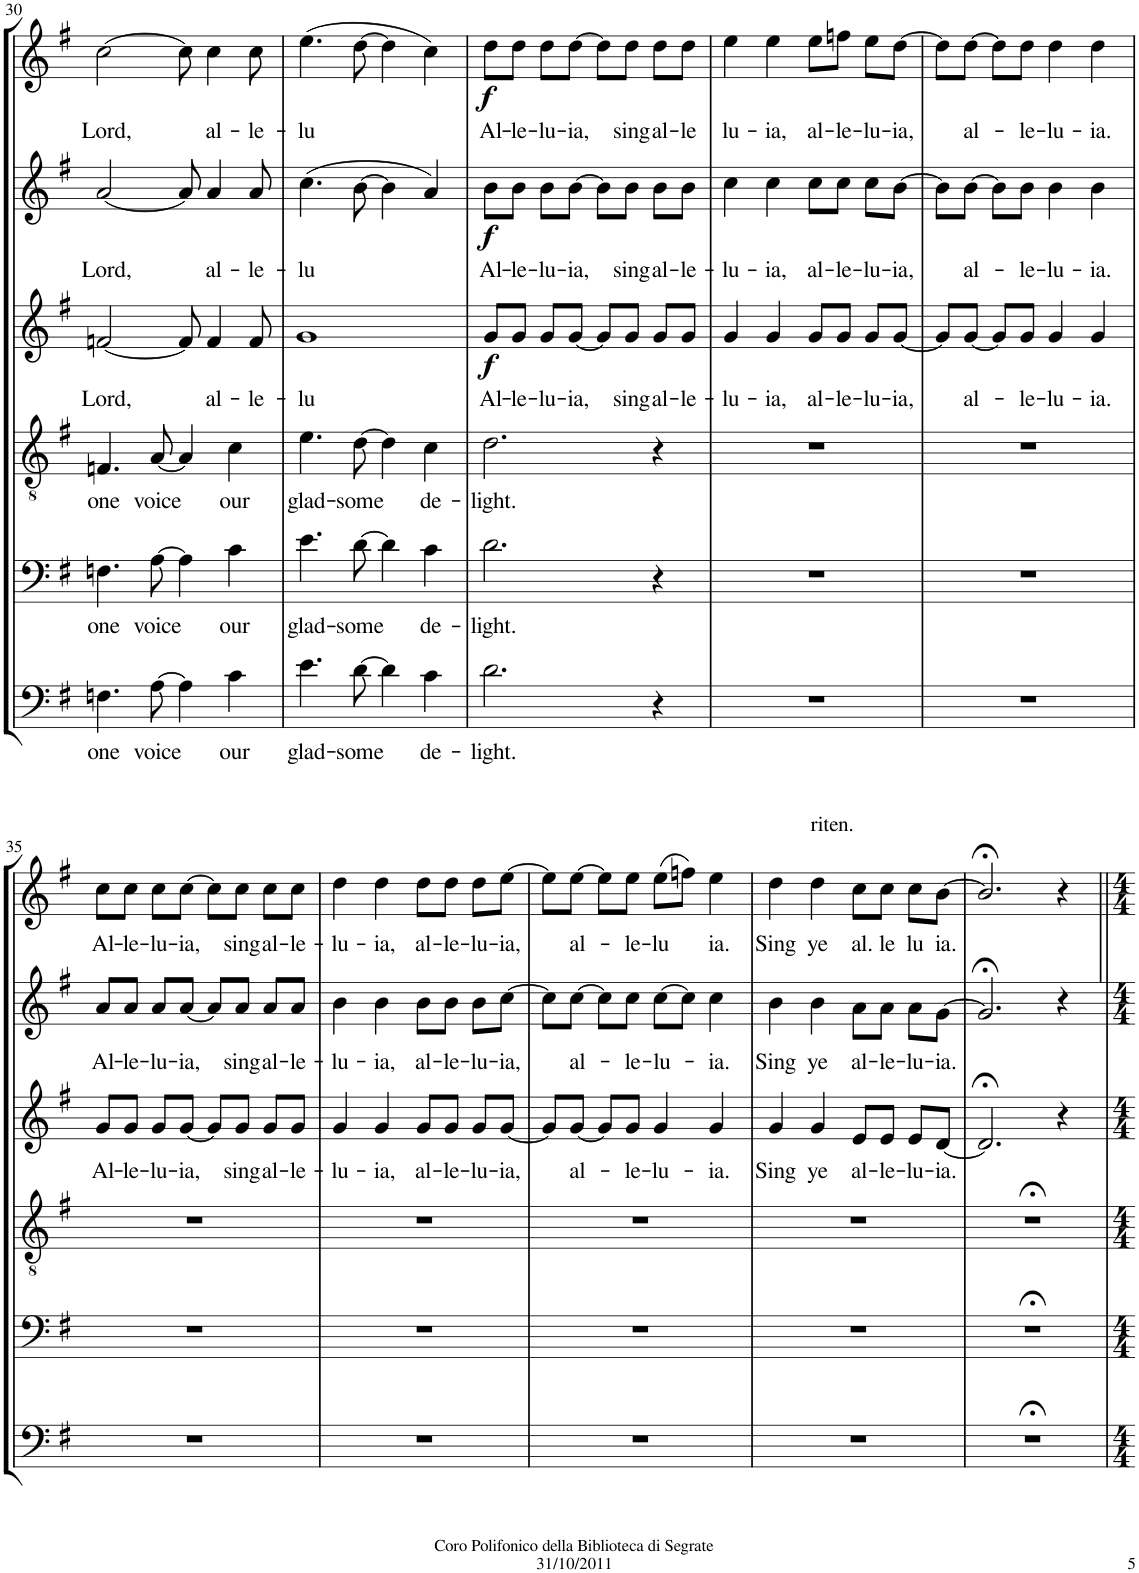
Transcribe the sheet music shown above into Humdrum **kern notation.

**kern	**text	**kern	**text	**kern	**text	**kern	**text	**dynam	**kern	**text	**dynam	**kern	**text	**dynam
*part6	*part6	*part5	*part5	*part4	*part4	*part3	*part3	*part3	*part2	*part2	*part2	*part1	*part1	*part1
*staff6	*staff6	*staff5	*staff5	*staff4	*staff4	*staff3	*staff3	*staff3	*staff2	*staff2	*staff2	*staff1	*staff1	*staff1
*I"Bassi I	*	*I"Bassi II	*	*I"Tenori	*	*I"Contralti	*	*	*I"Soprani I	*	*	*I"Soprani II	*	*
!!LO:PB:g=z
*clefF4	*	*clefF4	*	*clefGv2	*	*clefG2	*	*	*clefG2	*	*	*clefG2	*	*
*	*	*	*	*	*	*	*	*	*Trd1c2	*	*	*Trd1c2	*	*
*k[f#]	*	*k[f#]	*	*k[f#]	*	*k[f#]	*	*	*k[f#]	*	*	*k[f#]	*	*
*G:	*	*G:	*	*G:	*	*G:	*	*	*G:	*	*	*G:	*	*
*M2/2	*	*M2/2	*	*M2/2	*	*M2/2	*	*	*M2/2	*	*	*M2/2	*	*
*met(c|)	*	*met(c|)	*	*met(c|)	*	*met(c|)	*	*	*met(c|)	*	*	*met(c|)	*	*
=30	=30	=30	=30	=30	=30	=30	=30	=30	=30	=30	=30	=30	=30	=30
!	!LO:LY:b	!	!LO:LY:b	!	!LO:LY:b	!	!LO:LY:b	!	!	!LO:LY:b	!	!	!LO:LY:b	!
4.Fn\	one	4.Fn\	one	4.Fn/	one	[2fn/	Lord,	.	[2a/	Lord,	.	[2cc\	Lord,	.
!	!LO:LY:b	!	!LO:LY:b	!	!LO:LY:b	!	!	!	!	!	!	!	!	!
[8A\	voice	[8A\	voice	[8A/	voice	.	.	.	.	.	.	.	.	.
4A\]	.	4A\]	.	4A/]	.	8f/]	.	.	8a/]	.	.	8cc\]	.	.
!	!	!	!	!	!	!	!LO:LY:b	!	!	!LO:LY:b	!	!	!LO:LY:b	!
.	.	.	.	.	.	4f/	al-	.	4a/	al-	.	4cc\	al-	.
!	!LO:LY:b	!	!LO:LY:b	!	!LO:LY:b	!	!	!	!	!	!	!	!	!
4c\	our	4c\	our	4c\	our	.	.	.	.	.	.	.	.	.
!	!	!	!	!	!	!	!LO:LY:b	!	!	!LO:LY:b	!	!	!LO:LY:b	!
.	.	.	.	.	.	8f/	-le-	.	8a/	-le-	.	8cc\	-le-	.
=31	=31	=31	=31	=31	=31	=31	=31	=31	=31	=31	=31	=31	=31	=31
!	!LO:LY:b	!	!LO:LY:b	!	!LO:LY:b	!	!LO:LY:b	!	!	!LO:LY:b	!	!	!LO:LY:b	!
4.e\	glad-	4.e\	glad-	4.e\	glad-	1g	-lu	.	(4.cc\	-lu	.	(4.ee\	-lu	.
!	!LO:LY:b	!	!LO:LY:b	!	!LO:LY:b	!	!	!	!	!	!	!	!	!
[8d\	-some	[8d\	-some	[8d\	-some	.	.	.	[8b\	.	.	[8dd\	.	.
4d\]	.	4d\]	.	4d\]	.	.	.	.	4b\]	.	.	4dd\]	.	.
!	!LO:LY:b	!	!LO:LY:b	!	!LO:LY:b	!	!	!	!	!	!	!	!	!
4c\	de-	4c\	de-	4c\	de-	.	.	.	4a/)	.	.	4cc\)	.	.
=32	=32	=32	=32	=32	=32	=32	=32	=32	=32	=32	=32	=32	=32	=32
!	!LO:LY:b	!	!LO:LY:b	!	!LO:LY:b	!	!LO:LY:b	!LO:DY:b	!	!LO:LY:b	!LO:DY:b	!	!LO:LY:b	!LO:DY:b
2.d\	-light.	2.d\	-light.	2.d\	-light.	8g/L	Al-	f	8b\L	Al-	f	8dd\L	Al-	f
!	!	!	!	!	!	!	!LO:LY:b	!	!	!LO:LY:b	!	!	!LO:LY:b	!
.	.	.	.	.	.	8g/J	-le-	.	8b\J	-le-	.	8dd\J	-le-	.
!	!	!	!	!	!	!	!LO:LY:b	!	!	!LO:LY:b	!	!	!LO:LY:b	!
.	.	.	.	.	.	8g/L	-lu-	.	8b\L	-lu-	.	8dd\L	-lu-	.
!	!	!	!	!	!	!	!LO:LY:b	!	!	!LO:LY:b	!	!	!LO:LY:b	!
.	.	.	.	.	.	[8g/J	-ia,	.	[8b\J	-ia,	.	[8dd\J	-ia,	.
.	.	.	.	.	.	8g/L]	.	.	8b\L]	.	.	8dd\L]	.	.
!	!	!	!	!	!	!	!LO:LY:b	!	!	!LO:LY:b	!	!	!LO:LY:b	!
.	.	.	.	.	.	8g/J	sing	.	8b\J	sing	.	8dd\J	sing	.
!	!	!	!	!	!	!	!LO:LY:b	!	!	!LO:LY:b	!	!	!LO:LY:b	!
4r	.	4r	.	4r	.	8g/L	al-	.	8b\L	al-	.	8dd\L	al-	.
!	!	!	!	!	!	!	!LO:LY:b	!	!	!LO:LY:b	!	!	!LO:LY:b	!
.	.	.	.	.	.	8g/J	-le-	.	8b\J	-le-	.	8dd\J	-le	.
=33	=33	=33	=33	=33	=33	=33	=33	=33	=33	=33	=33	=33	=33	=33
!	!	!	!	!	!	!	!LO:LY:b	!	!	!LO:LY:b	!	!	!LO:LY:b	!
1r	.	1r	.	1r	.	4g/	-lu-	.	4cc\	-lu-	.	4ee\	lu-	.
!	!	!	!	!	!	!	!LO:LY:b	!	!	!LO:LY:b	!	!	!LO:LY:b	!
.	.	.	.	.	.	4g/	-ia,	.	4cc\	-ia,	.	4ee\	-ia,	.
!	!	!	!	!	!	!	!LO:LY:b	!	!	!LO:LY:b	!	!	!LO:LY:b	!
.	.	.	.	.	.	8g/L	al-	.	8cc\L	al-	.	8ee\L	al-	.
!	!	!	!	!	!	!	!LO:LY:b	!	!	!LO:LY:b	!	!	!LO:LY:b	!
.	.	.	.	.	.	8g/J	-le-	.	8cc\J	-le-	.	8ffn\J	-le-	.
!	!	!	!	!	!	!	!LO:LY:b	!	!	!LO:LY:b	!	!	!LO:LY:b	!
.	.	.	.	.	.	8g/L	-lu-	.	8cc\L	-lu-	.	8ee\L	-lu-	.
!	!	!	!	!	!	!	!LO:LY:b	!	!	!LO:LY:b	!	!	!LO:LY:b	!
.	.	.	.	.	.	[8g/J	-ia,	.	[8b\J	-ia,	.	[8dd\J	-ia,	.
=34	=34	=34	=34	=34	=34	=34	=34	=34	=34	=34	=34	=34	=34	=34
1r	.	1r	.	1r	.	8g/L]	.	.	8b\L]	.	.	8dd\L]	.	.
!	!	!	!	!	!	!	!LO:LY:b	!	!	!LO:LY:b	!	!	!LO:LY:b	!
.	.	.	.	.	.	[8g/J	al-	.	[8b\J	al-	.	[8dd\J	al-	.
.	.	.	.	.	.	8g/L]	.	.	8b\L]	.	.	8dd\L]	.	.
!	!	!	!	!	!	!	!LO:LY:b	!	!	!LO:LY:b	!	!	!LO:LY:b	!
.	.	.	.	.	.	8g/J	-le-	.	8b\J	-le-	.	8dd\J	le-	.
!	!	!	!	!	!	!	!LO:LY:b	!	!	!LO:LY:b	!	!	!LO:LY:b	!
.	.	.	.	.	.	4g/	-lu-	.	4b\	-lu-	.	4dd\	-lu-	.
!	!	!	!	!	!	!	!LO:LY:b	!	!	!LO:LY:b	!	!	!LO:LY:b	!
.	.	.	.	.	.	4g/	-ia.	.	4b\	-ia.	.	4dd\	-ia.	.
!!LO:LB:g=z
=35	=35	=35	=35	=35	=35	=35	=35	=35	=35	=35	=35	=35	=35	=35
!	!	!	!	!	!	!	!LO:LY:b	!	!	!LO:LY:b	!	!	!LO:LY:b	!
1r	.	1r	.	1r	.	8g/L	Al-	.	8a/L	Al-	.	8cc\L	Al-	.
!	!	!	!	!	!	!	!LO:LY:b	!	!	!LO:LY:b	!	!	!LO:LY:b	!
.	.	.	.	.	.	8g/J	-le-	.	8a/J	-le-	.	8cc\J	-le-	.
!	!	!	!	!	!	!	!LO:LY:b	!	!	!LO:LY:b	!	!	!LO:LY:b	!
.	.	.	.	.	.	8g/L	-lu-	.	8a/L	-lu-	.	8cc\L	-lu-	.
!	!	!	!	!	!	!	!LO:LY:b	!	!	!LO:LY:b	!	!	!LO:LY:b	!
.	.	.	.	.	.	[8g/J	-ia,	.	[8a/J	-ia,	.	[8cc\J	-ia,	.
.	.	.	.	.	.	8g/L]	.	.	8a/L]	.	.	8cc\L]	.	.
!	!	!	!	!	!	!	!LO:LY:b	!	!	!LO:LY:b	!	!	!LO:LY:b	!
.	.	.	.	.	.	8g/J	sing	.	8a/J	sing	.	8cc\J	sing	.
!	!	!	!	!	!	!	!LO:LY:b	!	!	!LO:LY:b	!	!	!LO:LY:b	!
.	.	.	.	.	.	8g/L	al-	.	8a/L	al-	.	8cc\L	al-	.
!	!	!	!	!	!	!	!LO:LY:b	!	!	!LO:LY:b	!	!	!LO:LY:b	!
.	.	.	.	.	.	8g/J	-le-	.	8a/J	-le-	.	8cc\J	-le-	.
=36	=36	=36	=36	=36	=36	=36	=36	=36	=36	=36	=36	=36	=36	=36
!	!	!	!	!	!	!	!LO:LY:b	!	!	!LO:LY:b	!	!	!LO:LY:b	!
1r	.	1r	.	1r	.	4g/	-lu-	.	4b\	-lu-	.	4dd\	-lu-	.
!	!	!	!	!	!	!	!LO:LY:b	!	!	!LO:LY:b	!	!	!LO:LY:b	!
.	.	.	.	.	.	4g/	-ia,	.	4b\	-ia,	.	4dd\	-ia,	.
!	!	!	!	!	!	!	!LO:LY:b	!	!	!LO:LY:b	!	!	!LO:LY:b	!
.	.	.	.	.	.	8g/L	al-	.	8b\L	al-	.	8dd\L	al-	.
!	!	!	!	!	!	!	!LO:LY:b	!	!	!LO:LY:b	!	!	!LO:LY:b	!
.	.	.	.	.	.	8g/J	-le-	.	8b\J	-le-	.	8dd\J	-le-	.
!	!	!	!	!	!	!	!LO:LY:b	!	!	!LO:LY:b	!	!	!LO:LY:b	!
.	.	.	.	.	.	8g/L	-lu-	.	8b\L	-lu-	.	8dd\L	-lu-	.
!	!	!	!	!	!	!	!LO:LY:b	!	!	!LO:LY:b	!	!	!LO:LY:b	!
.	.	.	.	.	.	[8g/J	-ia,	.	[8cc\J	-ia,	.	[8ee\J	-ia,	.
=37	=37	=37	=37	=37	=37	=37	=37	=37	=37	=37	=37	=37	=37	=37
1r	.	1r	.	1r	.	8g/L]	.	.	8cc\L]	.	.	8ee\L]	.	.
!	!	!	!	!	!	!	!LO:LY:b	!	!	!LO:LY:b	!	!	!LO:LY:b	!
.	.	.	.	.	.	[8g/J	al-	.	[8cc\J	al-	.	[8ee\J	al-	.
.	.	.	.	.	.	8g/L]	.	.	8cc\L]	.	.	8ee\L]	.	.
!	!	!	!	!	!	!	!LO:LY:b	!	!	!LO:LY:b	!	!	!LO:LY:b	!
.	.	.	.	.	.	8g/J	-le-	.	8cc\J	-le-	.	8ee\J	le-	.
!	!	!	!	!	!	!	!LO:LY:b	!	!	!LO:LY:b	!	!	!LO:LY:b	!
.	.	.	.	.	.	4g/	-lu-	.	[8cc\L	-lu-	.	(8ee\L	-lu	.
.	.	.	.	.	.	.	.	.	8cc\J]	.	.	8ffn\J)	.	.
!	!	!	!	!	!	!	!LO:LY:b	!	!	!LO:LY:b	!	!	!LO:LY:b	!
.	.	.	.	.	.	4g/	-ia.	.	4cc\	-ia.	.	4ee\	ia.	.
=38	=38	=38	=38	=38	=38	=38	=38	=38	=38	=38	=38	=38	=38	=38
!	!	!	!	!	!	!	!LO:LY:b	!	!	!LO:LY:b	!	!	!LO:LY:b	!
1r	.	1r	.	1r	.	4g/	Sing	.	4b\	Sing	.	4dd\	Sing	.
!	!	!	!	!	!	!	!	!	!	!	!	!LO:TX:a:t=riten.	!	!
!	!	!	!	!	!	!	!LO:LY:b	!	!	!LO:LY:b	!	!	!LO:LY:b	!
.	.	.	.	.	.	4g/	ye	.	4b\	ye	.	4dd\	ye	.
!	!	!	!	!	!	!	!LO:LY:b	!	!	!LO:LY:b	!	!	!LO:LY:b	!
.	.	.	.	.	.	8e/L	al-	.	8a\L	al-	.	8cc\L	al.	.
!	!	!	!	!	!	!	!LO:LY:b	!	!	!LO:LY:b	!	!	!LO:LY:b	!
.	.	.	.	.	.	8e/J	-le-	.	8a\J	-le-	.	8cc\J	le	.
!	!	!	!	!	!	!	!LO:LY:b	!	!	!LO:LY:b	!	!	!LO:LY:b	!
.	.	.	.	.	.	8e/L	-lu-	.	8a\L	-lu-	.	8cc\L	lu	.
!	!	!	!	!	!	!	!LO:LY:b	!	!	!LO:LY:b	!	!	!LO:LY:b	!
.	.	.	.	.	.	[8d/J	-ia.	.	[8g\J	-ia.	.	[8b\J	ia.	.
=39	=39	=39	=39	=39	=39	=39	=39	=39	=39	=39	=39	=39	=39	=39
1r;<	.	1r;<	.	1r;<	.	2.d;</]	.	.	2.g;</]	.	.	2.b;</]	.	.
.	.	.	.	.	.	4r	.	.	4r	.	.	4r	.	.
=||	=||	=||	=||	=||	=||	=||	=||	=||	=||	=||	=||	=||	=||	=||
*-	*-	*-	*-	*-	*-	*-	*-	*-	*-	*-	*-	*-	*-	*-
